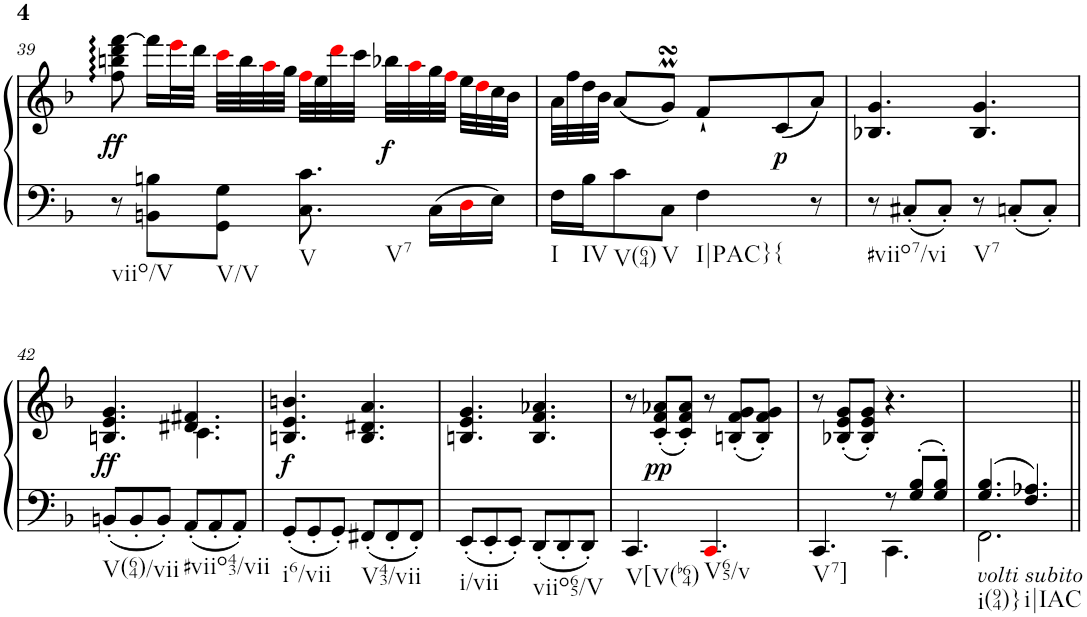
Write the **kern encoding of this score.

**kern	**kern	**dynam
*part1	*part1	*part1
*staff2	*staff1	*staff1/2
*I"Harpsichord	*	*
*I'Hch.	*	*
!!LO:PB:g=z
*clefF4	*clefG2	*
*k[b-]	*k[b-]	*
*F:	*F:	*
*M6/8	*M6/8	*
=39	=39	=39
!LO:TX:b:t=viio/V	!	!
!	!	!LO:DY:b
8r	8ff\ 8bbn\ 8ddd\ [8fff\	ff
8BBn\ 8Bn\L	16fff\LL]	.
.	32eeei\L	.
.	32ddd\JJJ	.
!LO:TX:b:t=V/V	!	!
8GG\ 8G\J	32ccci\LLL	.
.	32bb\	.
.	32aai\	.
.	32gg\JJJ	.
!LO:TX:b:t=V	!	!
!LO:TX:b:t=V7	!	!
8.C\ 8.c\	32ffi\LLL	.
.	32ee\	.
.	32dddi\	.
.	32ccc\JJJ	.
!	!	!LO:DY:b
.	32bb-X\LLL	f
.	32aai\	.
16C\LL	32gg\	.
.	32ffi\JJJ	.
16Di\	32ee\LLL	.
.	32ddi\	.
16E\JJ	32cc\	.
.	32b-\JJJ	.
=40	=40	=40
!LO:TX:b:t=I	!	!
16F\LL	32a\LLL	.
.	32ff\	.
!LO:TX:b:t=IV	!	!
16B-\J	32dd\	.
.	32b-\JJJ	.
!LO:TX:b:t=V(64)	!	!
8c\	(<8a/L	.
!LO:TX:b:t=V	!	!
8C\J	8gMsSSS/J)	.
!LO:TX:b:t=I|PAC}	!	!
!LO:TX:b:t={	!	!
4F\	8f`/L	.
!	!	!LO:DY:b
.	(<8c/	p
8r	8a/J)	.
=41	=41	=41
!LO:TX:b:t=#viio7/vi	!	!
8r	4.B-X/ 4.g/	.
8C#X'/L	.	.
8C#'/J	.	.
!LO:TX:b:t=V7	!	!
8r	4.B-/ 4.g/	.
8Cn'/L	.	.
8C'/J	.	.
!!LO:LB:g=z
=42	=42	=42
*	*^	*
!LO:TX:b:t=V(64)/vii	!	!	!
!	!	!	!LO:DY:b
8BBn'/L	4.Bn/ 4.e/ 4.g/	4.ryy	ff
8BB'/	.	.	.
8BB'/J	.	.	.
!LO:TX:b:t=#viio43/vii	!	!	!
8AA'/L	4.d#X/ 4.f#X/	4.c\	.
8AA'/	.	.	.
8AA'/J	.	.	.
*	*v	*v	*
=43	=43	=43
!LO:TX:b:t=i6/vii	!	!
!	!	!LO:DY:b
8GG'/L	4.Bn/ 4.e/ 4.bn/	f
8GG'/	.	.
8GG'/J	.	.
!LO:TX:b:t=V43/vii	!	!
8FF#X'/L	4.B/ 4.d#X/ 4.a/	.
8FF#'/	.	.
8FF#'/J	.	.
=44	=44	=44
!LO:TX:b:t=i/vii	!	!
8EE'/L	4.Bn/ 4.e/ 4.g/	.
8EE'/	.	.
8EE'/J	.	.
!LO:TX:b:t=viio65/V	!	!
8DD'/L	4.B/ 4.f/ 4.a-X/	.
8DD'/	.	.
8DD'/J	.	.
=45	=45	=45
!LO:TX:b:t=V[V(b64)	!	!
4.CC/	8r	.
!	!	!LO:DY:b
.	(<8c/' 8f/' 8a-X/'L	pp
.	8c/' 8f/' 8a-/'J)	.
!LO:TX:b:t=V65/v	!	!
4.CCi/	8r	.
.	(<8Bn/' 8f/' 8g/'L	.
.	8B/' 8f/' 8g/'J)	.
=46	=46	=46
*^	*	*
!LO:TX:b:t=V7]	!	!	!
4.CC/	4.ryy	8r	.
.	.	(<8B-X/' 8e/' 8g/'L	.
.	.	8B-/' 8e/' 8g/'J)	.
8r	4.CC\	4.r	.
8G/' 8B-/'L	.	.	.
8G/' 8B-/'J	.	.	.
=47	=47	=47	=47
!LO:TX:b:i:t=volti subito	!	!	!
!LO:TX:b:t=i(94)}	!	!	!
4.G/ 4.B-/	2.FF\	2.ryy	.
!LO:TX:b:t=i|IAC	!	!	!
4.F/ 4.A-X/	.	.	.
*v	*v	*	*
=||	=||	=||
*-	*-	*-
